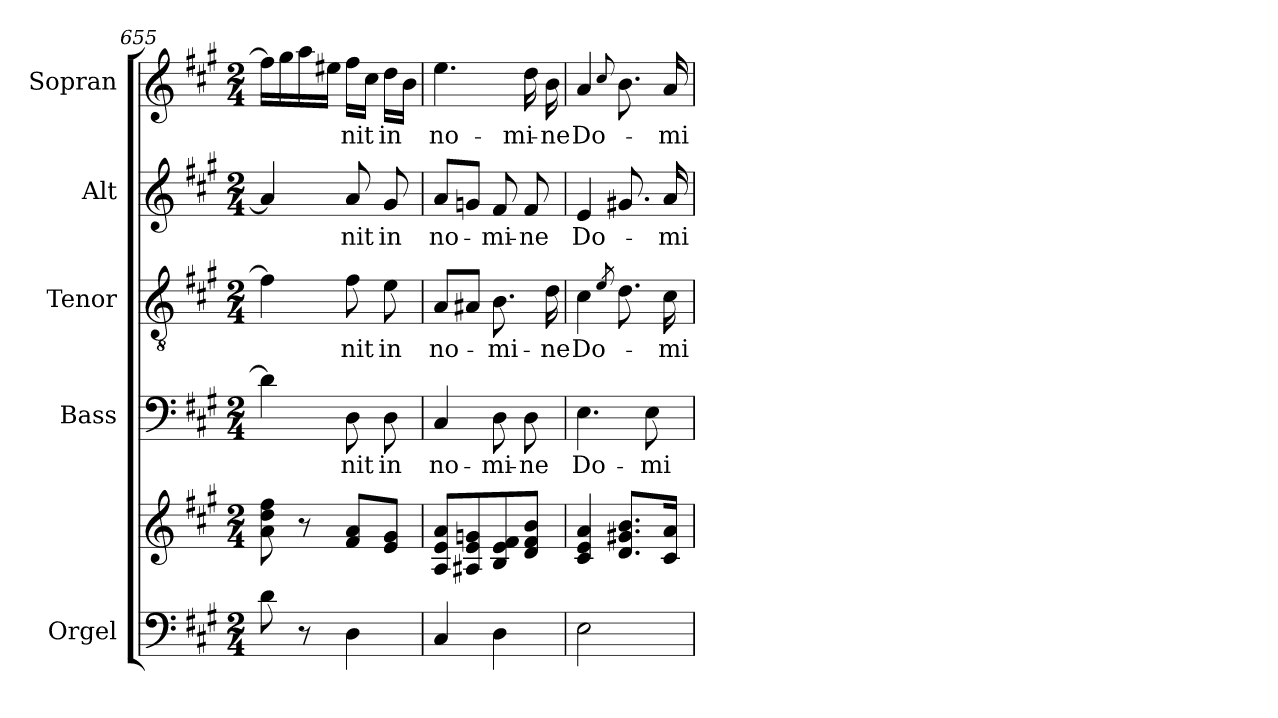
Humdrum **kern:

**kern	**kern	**kern	**text	**kern	**text	**kern	**text	**kern	**text
*part5	*part5	*part4	*part4	*part3	*part3	*part2	*part2	*part1	*part1
*staff6	*staff5	*staff4	*staff4	*staff3	*staff3	*staff2	*staff2	*staff1	*staff1
*I"Orgel	*	*I"Bass	*	*I"Tenor	*	*I"Alt	*	*I"Sopran	*
*I'Org.	*	*I'B.	*	*I'T.	*	*I'A.	*	*I'S.	*
*clefF4	*clefG2	*clefF4	*	*clefGv2	*	*clefG2	*	*clefG2	*
*k[f#c#g#]	*k[f#c#g#]	*k[f#c#g#]	*	*k[f#c#g#]	*	*k[f#c#g#]	*	*k[f#c#g#]	*
*A:	*A:	*A:	*	*A:	*	*A:	*	*A:	*
*M2/4	*M2/4	*M2/4	*	*M2/4	*	*M2/4	*	*M2/4	*
=655	=655	=655	=655	=655	=655	=655	=655	=655	=655
8d\	8a\ 8dd\ 8ff#\	4d\]	.	4f#\]	.	4a/]	.	16ff#\LL]	.
.	.	.	.	.	.	.	.	16gg#\	.
8r	8r	.	.	.	.	.	.	16aa\	.
.	.	.	.	.	.	.	.	16ee#X\JJ	.
!	!	!	!LO:LY:b	!	!LO:LY:b	!	!LO:LY:b	!	!LO:LY:b
4D\	8f#/ 8a/L	8D\	-nit	8f#\	-nit	8a/	-nit	16ff#\LL	-nit
.	.	.	.	.	.	.	.	16cc#\JJ	.
!	!	!	!LO:LY:b	!	!LO:LY:b	!	!LO:LY:b	!	!LO:LY:b
.	8e/ 8g#/J	8D\	in	8e\	in	8g#/	in	16dd\LL	in
.	.	.	.	.	.	.	.	16b\JJ	.
=656	=656	=656	=656	=656	=656	=656	=656	=656	=656
!	!	!	!LO:LY:b	!	!LO:LY:b	!	!LO:LY:b	!	!LO:LY:b
4C#/	8A/ 8e/ 8a/L	4C#/	no-	8A/L	no-	8a/L	no-	4.ee\	no-
.	8A#X/ 8e/ 8gn/	.	.	8A#X/J	.	8gn/J	.	.	.
!	!	!	!LO:LY:b	!	!LO:LY:b	!	!LO:LY:b	!	!
4D\	8B/ 8e/ 8f#/	8D\	-mi-	8.B\	-mi-	8f#/	-mi-	.	.
!	!	!	!LO:LY:b	!	!	!	!LO:LY:b	!	!LO:LY:b
.	8d/ 8f#/ 8b/J	8D\	-ne	.	.	8f#/	-ne	16dd\	-mi-
!	!	!	!	!	!LO:LY:b	!	!	!	!LO:LY:b
.	.	.	.	16d\	-ne	.	.	16b\	-ne
=657	=657	=657	=657	=657	=657	=657	=657	=657	=657
!	!	!	!LO:LY:b	!	!LO:LY:b	!	!LO:LY:b	!	!LO:LY:b
2E\	4c#/ 4e/ 4a/	4.E\	Do-	4c#\	Do-	4e/	Do-	4a/	Do-
.	.	.	.	8qe/	.	.	.	8qqcc#/	.
.	8.d/ 8.g#X/ 8.b/L	.	.	8.d\	.	8.g#X/	.	8.b\	.
!	!	!	!LO:LY:b	!	!	!	!	!	!
.	.	8E\	-mi-	.	.	.	.	.	.
!	!	!	!	!	!LO:LY:b	!	!LO:LY:b	!	!LO:LY:b
.	16c#/ 16a/Jk	.	.	16c#\	-mi-	16a/	-mi-	16a/	-mi-
=	=	=	=	=	=	=	=	=	=
*-	*-	*-	*-	*-	*-	*-	*-	*-	*-
